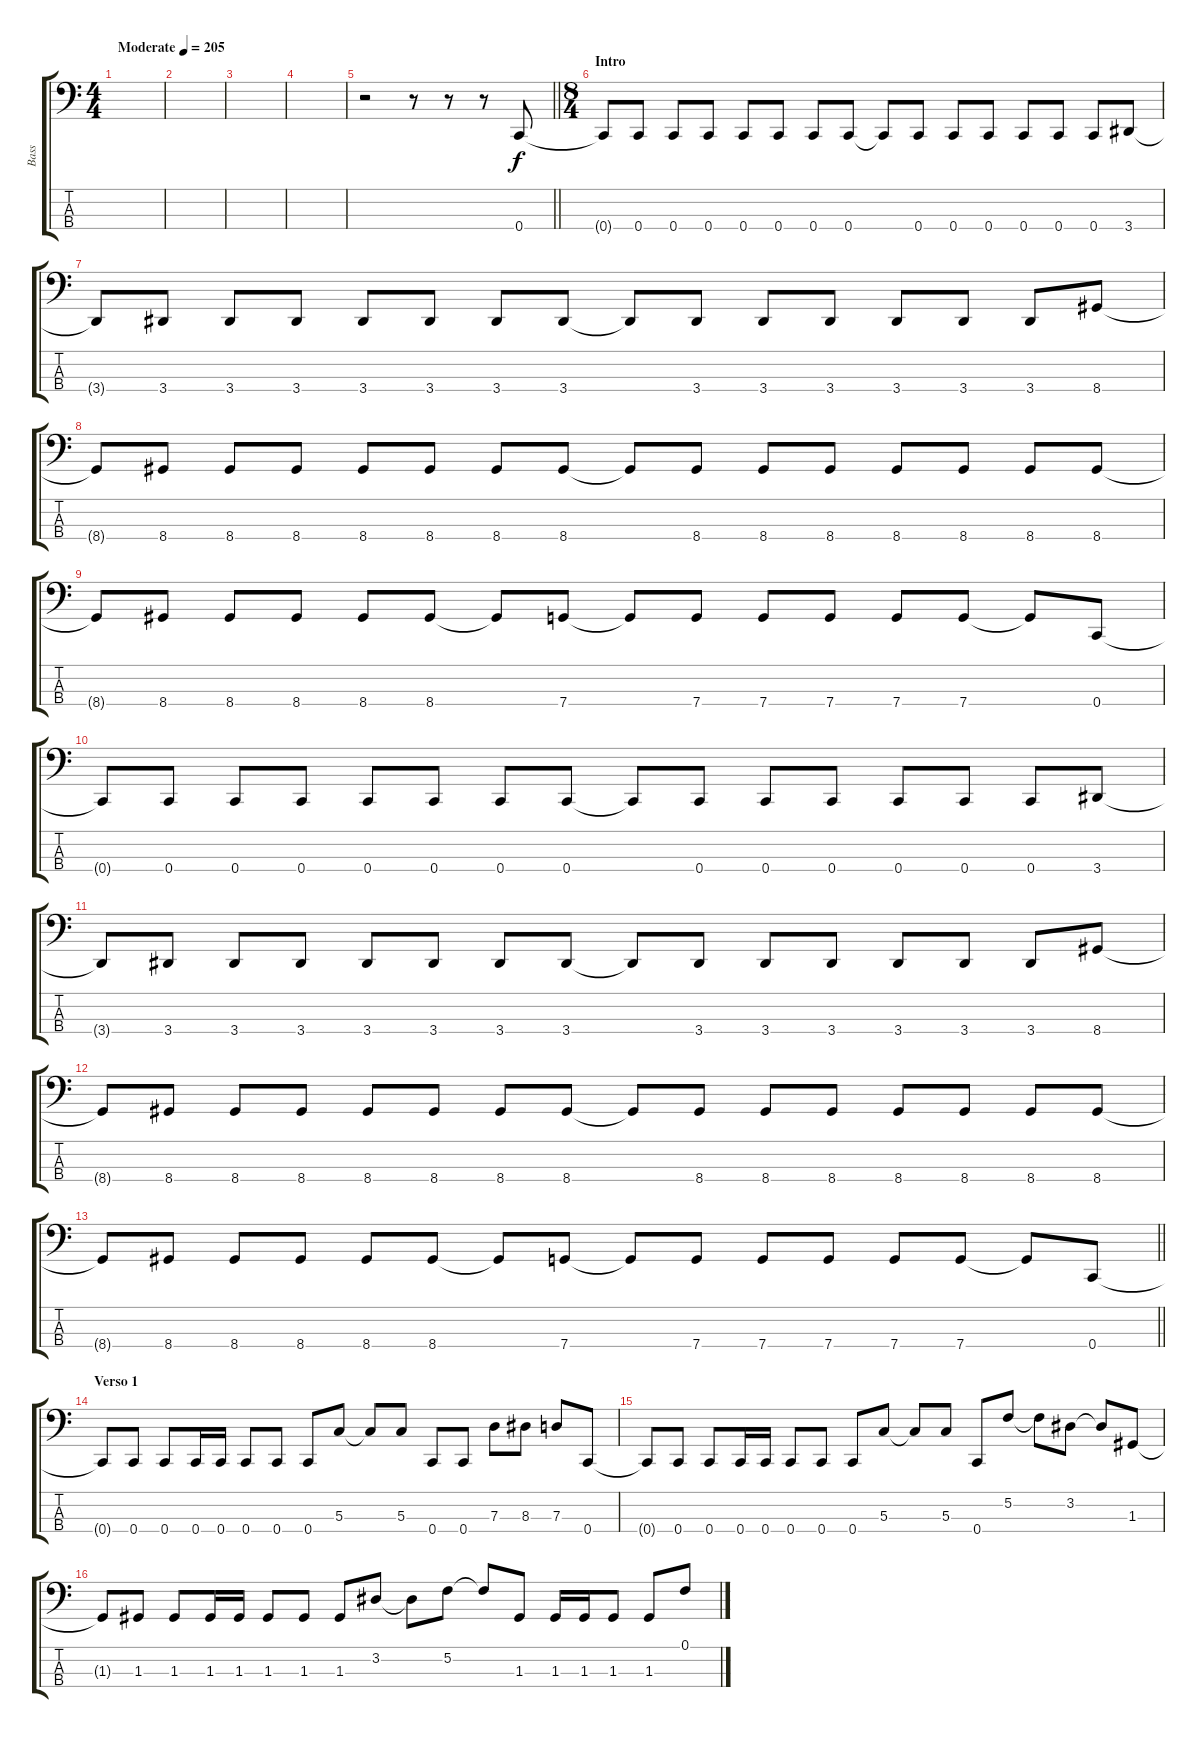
\track ("Bass" "Bass") {instrument slapbass2}
\staff {score tabs}
\tuning (F2 C2 G1 C1) {hide}
\ts (4 4)
\tempo (205 "Moderate")
\clef f4
\ks c
|
|
|
|
\barLineRight lightlight
r.2 r.8 r.8 r.8 0.4.8 |
\ts (8 4)
\section ("" "Intro")
0.4{t}.8 0.4.8 0.4.8 0.4.8 0.4.8 0.4.8 0.4.8 0.4.8 0.4{t}.8 0.4.8 0.4.8 0.4.8 0.4.8 0.4.8 0.4.8 3.4.8 |
3.4{t}.8 3.4.8 3.4.8 3.4.8 3.4.8 3.4.8 3.4.8 3.4.8 3.4{t}.8 3.4.8 3.4.8 3.4.8 3.4.8 3.4.8 3.4.8 8.4.8 |
8.4{t}.8 8.4.8 8.4.8 8.4.8 8.4.8 8.4.8 8.4.8 8.4.8 8.4{t}.8 8.4.8 8.4.8 8.4.8 8.4.8 8.4.8 8.4.8 8.4.8 |
8.4{t}.8 8.4.8 8.4.8 8.4.8 8.4.8 8.4.8 8.4{t}.8 7.4.8 7.4{t}.8 7.4.8 7.4.8 7.4.8 7.4.8 7.4.8 7.4{t}.8 0.4.8 |
0.4{t}.8 0.4.8 0.4.8 0.4.8 0.4.8 0.4.8 0.4.8 0.4.8 0.4{t}.8 0.4.8 0.4.8 0.4.8 0.4.8 0.4.8 0.4.8 3.4.8 |
3.4{t}.8 3.4.8 3.4.8 3.4.8 3.4.8 3.4.8 3.4.8 3.4.8 3.4{t}.8 3.4.8 3.4.8 3.4.8 3.4.8 3.4.8 3.4.8 8.4.8 |
8.4{t}.8 8.4.8 8.4.8 8.4.8 8.4.8 8.4.8 8.4.8 8.4.8 8.4{t}.8 8.4.8 8.4.8 8.4.8 8.4.8 8.4.8 8.4.8 8.4.8 |
\barLineRight lightlight
8.4{t}.8 8.4.8 8.4.8 8.4.8 8.4.8 8.4.8 8.4{t}.8 7.4.8 7.4{t}.8 7.4.8 7.4.8 7.4.8 7.4.8 7.4.8 7.4{t}.8 0.4.8 |
\section ("" "Verso 1")
0.4{t}.8 0.4.8 0.4.8 0.4.16 0.4.16 0.4.8 0.4.8 0.4.8 5.3.8 5.3{t}.8 5.3.8 0.4.8 0.4.8 7.3.8 8.3.8 7.3.8 0.4.8 |
0.4{t}.8 0.4.8 0.4.8 0.4.16 0.4.16 0.4.8 0.4.8 0.4.8 5.3.8 5.3{t}.8 5.3.8 0.4.8 5.2.8 5.2{t}.8 3.2.8 3.2{t}.8 1.3.8 |
1.3{t}.8 1.3.8 1.3.8 1.3.16 1.3.16 1.3.8 1.3.8 1.3.8 3.2.8 3.2{t}.8 5.2.8 5.2{t}.8 1.3.8 1.3.16 1.3.16 1.3.8 1.3.8 0.1.8
